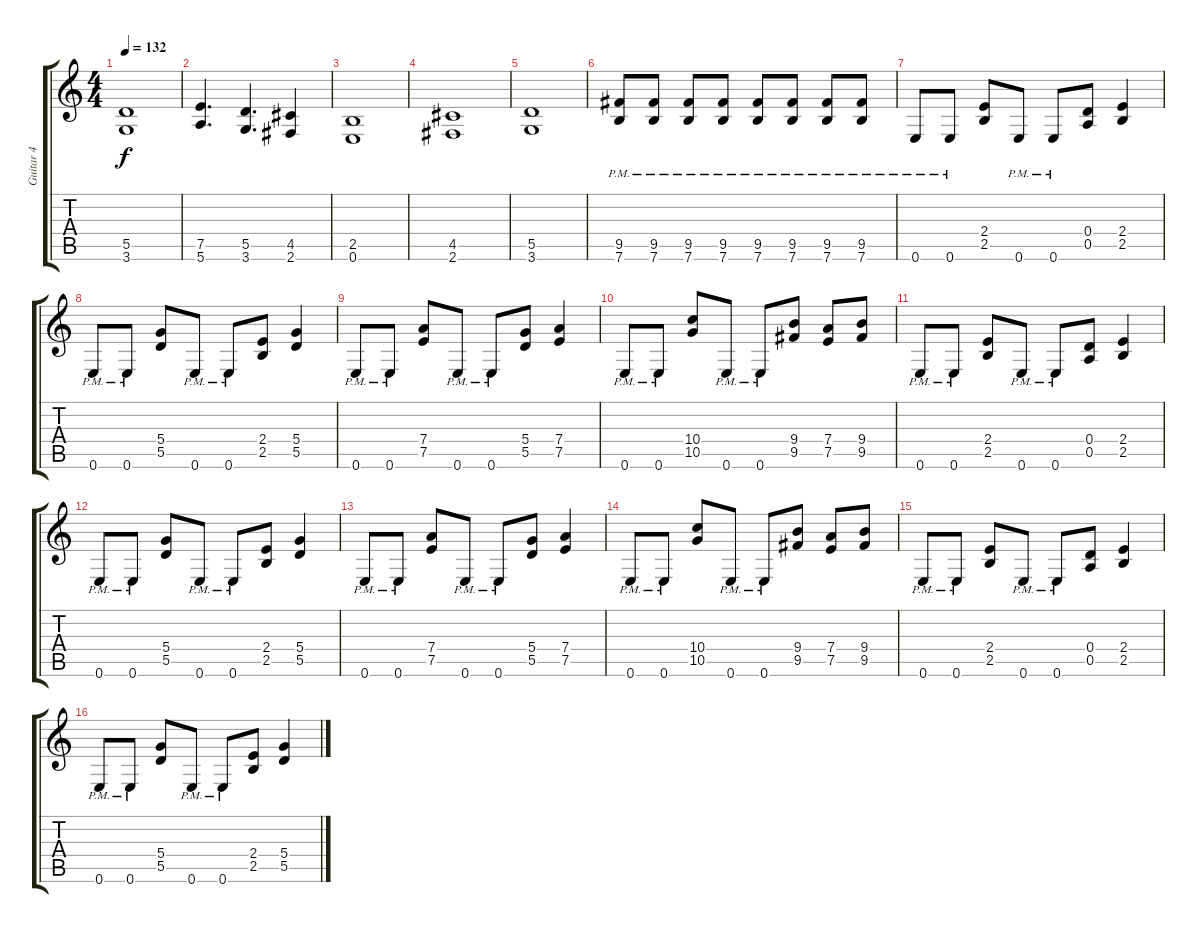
\track ("Guitar 4" "Guitar 4") {instrument distortionguitar}
\staff {score tabs}
\tuning (E4 B3 G3 D3 A2 E2) {hide}
\ts (4 4)
\tempo 132
\clef g2
\ks c
(5.5 3.6).1{dy f} |
(7.5 5.6).4{d} (5.5 3.6).4{d} (4.5 2.6).4 |
(2.5 0.6).1 |
(4.5 2.6).1 |
(5.5 3.6).1 |
(9.5{pm} 7.6).8 (9.5{pm} 7.6).8 (9.5{pm} 7.6).8 (9.5{pm} 7.6).8 (9.5{pm} 7.6).8 (9.5{pm} 7.6).8 (9.5{pm} 7.6).8 (9.5{pm} 7.6).8 |
0.6{pm}.8 0.6{pm}.8 (2.4 2.5).8 0.6{pm}.8 0.6{pm}.8 (0.4 0.5).8 (2.4 2.5).4 |
0.6{pm}.8 0.6{pm}.8 (5.4 5.5).8 0.6{pm}.8 0.6{pm}.8 (2.4 2.5).8 (5.4 5.5).4 |
0.6{pm}.8 0.6{pm}.8 (7.4 7.5).8 0.6{pm}.8 0.6{pm}.8 (5.4 5.5).8 (7.4 7.5).4 |
0.6{pm}.8 0.6{pm}.8 (10.4 10.5).8 0.6{pm}.8 0.6{pm}.8 (9.4 9.5).8 (7.4 7.5).8 (9.4 9.5).8 |
0.6{pm}.8 0.6{pm}.8 (2.4 2.5).8 0.6{pm}.8 0.6{pm}.8 (0.4 0.5).8 (2.4 2.5).4 |
0.6{pm}.8 0.6{pm}.8 (5.4 5.5).8 0.6{pm}.8 0.6{pm}.8 (2.4 2.5).8 (5.4 5.5).4 |
0.6{pm}.8 0.6{pm}.8 (7.4 7.5).8 0.6{pm}.8 0.6{pm}.8 (5.4 5.5).8 (7.4 7.5).4 |
0.6{pm}.8 0.6{pm}.8 (10.4 10.5).8 0.6{pm}.8 0.6{pm}.8 (9.4 9.5).8 (7.4 7.5).8 (9.4 9.5).8 |
0.6{pm}.8 0.6{pm}.8 (2.4 2.5).8 0.6{pm}.8 0.6{pm}.8 (0.4 0.5).8 (2.4 2.5).4 |
0.6{pm}.8 0.6{pm}.8 (5.4 5.5).8 0.6{pm}.8 0.6{pm}.8 (2.4 2.5).8 (5.4 5.5).4
